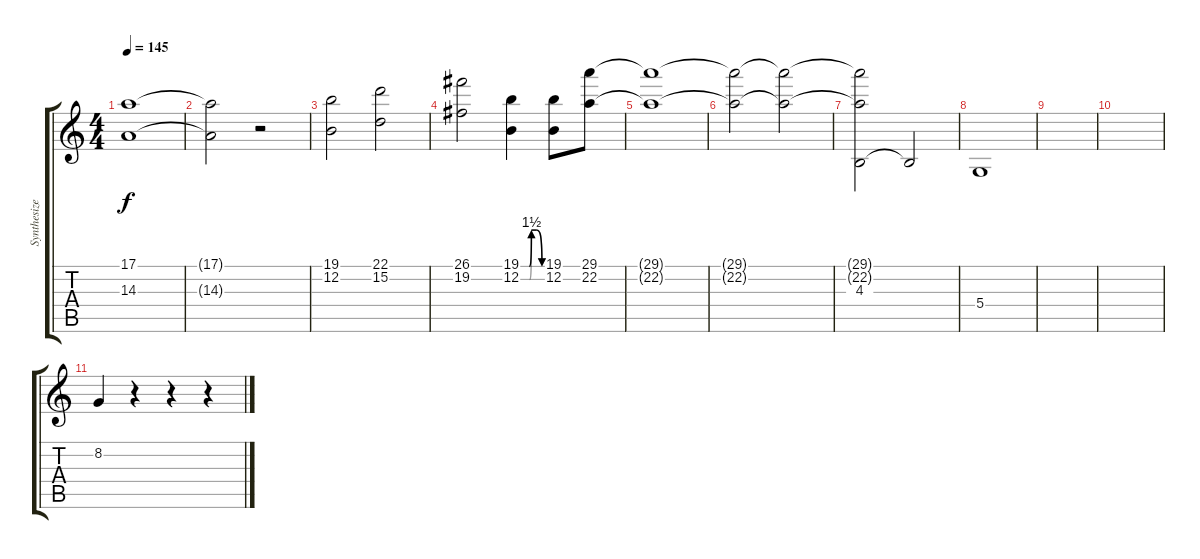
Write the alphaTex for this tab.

\track ("Synthesizer - Tom Peloso" "Synthesize") {instrument stringensemble1}
\staff {score tabs}
\tuning (E4 B3 G3 D3 A2 E2) {hide}
\ts (4 4)
\tempo 145
\clef g2
\ks c
(17.1{t} 14.3{t}).1{dy f} |
(17.1{t} 14.3{t}).2 r.2 |
(19.1 12.2).2 (22.1 15.2).2 |
(26.1 19.2).2 (19.1{be (custom 0 0 15 0 24 0 30 6 45 6 60 0)} 12.2{be (custom 0 0 15 0 25 0 30 6 45 6 60 0)}).4 (19.1 12.2).8 (29.1 22.2).8 |
(29.1{t} 22.2{t}).1 |
(29.1{t} 22.2{t}).2 (29.1{t} 22.2{t}).2 |
(29.1{t} 22.2{t} 4.3).2 4.3{t}.2 |
5.4.1 |
|
|
8.2.4 r.4 r.4 r.4
